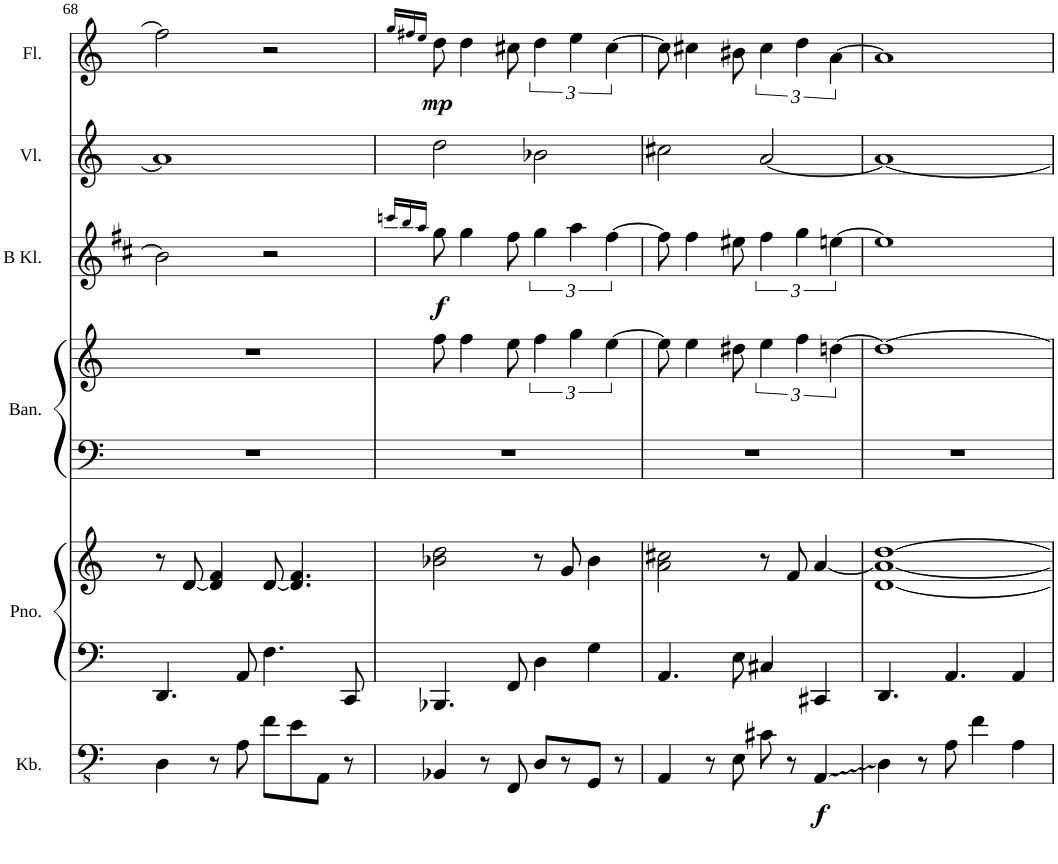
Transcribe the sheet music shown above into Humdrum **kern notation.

**kern	**dynam	**kern	**kern	**kern	**kern	**kern	**dynam	**kern	**kern	**dynam
*part6	*part6	*part5	*part5	*part4	*part4	*part3	*part3	*part2	*part1	*part1
*staff8	*staff8	*staff7	*staff6	*staff5	*staff4	*staff3	*staff3	*staff2	*staff1	*staff1
*I"Kontrabass	*	*I"Piano	*	*I"Bandoneon	*	*I"B Klarinette	*	*I"Violine	*I"Flöte	*
*I'Kb.	*	*I'Pno.	*	*I'Ban.	*	*I'B Kl.	*	*I'Vl.	*I'Fl.	*
!!LO:PB:g=z
*clefFv4	*	*clefF4	*clefG2	*clefF4	*clefG2	*clefG2	*	*clefG2	*clefG2	*
*Trd7c12	*	*	*	*	*	*Trd1c2	*	*	*	*
*k[]	*	*k[]	*k[]	*k[]	*k[]	*k[f#c#]	*	*k[]	*k[]	*
*M4/4	*	*M4/4	*M4/4	*M4/4	*M4/4	*M4/4	*	*M4/4	*M4/4	*
*met(c)	*	*met(c)	*met(c)	*met(c)	*met(c)	*met(c)	*	*met(c)	*met(c)	*
=68	=68	=68	=68	=68	=68	=68	=68	=68	=68	=68
4DD\	.	4.DD/	8r	1r	1r	2b\]	.	1a]	2ff\]	.
.	.	.	[8d/	.	.	.	.	.	.	.
8r	.	.	4d/] 4f/	.	.	.	.	.	.	.
8AA\	.	8AA/	.	.	.	.	.	.	.	.
8F\L	.	4.F\	[8d/	.	.	2r	.	.	2r	.
8E\	.	.	4.d/] 4.f/	.	.	.	.	.	.	.
8AAA\J	.	.	.	.	.	.	.	.	.	.
8r	.	8CC/	.	.	.	.	.	.	.	.
=69	=69	=69	=69	=69	=69	=69	=69	=69	=69	=69
.	.	.	.	.	.	16qcccn/LL	.	.	16qgg/LL	.
.	.	.	.	.	.	16qbb/	.	.	16qff#X/	.
.	.	.	.	.	.	16qaa/JJ	.	.	16qee/JJ	.
!	!	!	!	!	!	!	!LO:DY:b	!	!	!LO:DY:b
4BBB-X/	.	4.BBB-X/	2b-X\ 2dd\	1r	8ff\	8gg\	f	2dd\	8dd\	mp
.	.	.	.	.	4ff\	4gg\	.	.	4dd\	.
8r	.	.	.	.	.	.	.	.	.	.
8FFF/	.	8FF/	.	.	8ee\	8ff#\	.	.	8cc#X\	.
8DD/L	.	4D\	8r	.	6ff\	6gg\	.	2b-X\	6dd\	.
8r	.	.	8g/	.	.	.	.	.	.	.
.	.	.	.	.	6gg\	6aa\	.	.	6ee\	.
8GGG/J	.	4G\	4b-\	.	.	.	.	.	.	.
.	.	.	.	.	[6ee\	[6ff#\	.	.	[6cc#\	.
8r	.	.	.	.	.	.	.	.	.	.
=70	=70	=70	=70	=70	=70	=70	=70	=70	=70	=70
4AAA/	.	4.AA/	2a\ 2cc#X\	1r	8ee\]	8ff#\]	.	2cc#X\	8cc#\]	.
.	.	.	.	.	4ee\	4ff#\	.	.	4cc#X\	.
8r	.	.	.	.	.	.	.	.	.	.
8EE\	.	8E\	.	.	8dd#X\	8ee#X\	.	.	8b#X\	.
8C#X\	.	4C#X/	8r	.	6ee\	6ff#\	.	[2a/	6cc#\	.
8r	.	.	8f/	.	.	.	.	.	.	.
.	.	.	.	.	6ff\	6gg\	.	.	6dd\	.
!	!LO:DY:b	!	!	!	!	!	!	!	!	!
4AAA/	f	4CC#X/	[4a/	.	.	.	.	.	.	.
.	.	.	.	.	[6ddn\	[6een\	.	.	[6a\	.
=71	=71	=71	=71	=71	=71	=71	=71	=71	=71	=71
4DD\	.	4.DD/	[1d 1a_ [1dd	1r	1dd_	1ee]	.	1a_	1a]	.
8r	.	.	.	.	.	.	.	.	.	.
8AA\	.	4.AA/	.	.	.	.	.	.	.	.
4F\	.	.	.	.	.	.	.	.	.	.
4AA\	.	4AA/	.	.	.	.	.	.	.	.
=	=	=	=	=	=	=	=	=	=	=
*-	*-	*-	*-	*-	*-	*-	*-	*-	*-	*-
